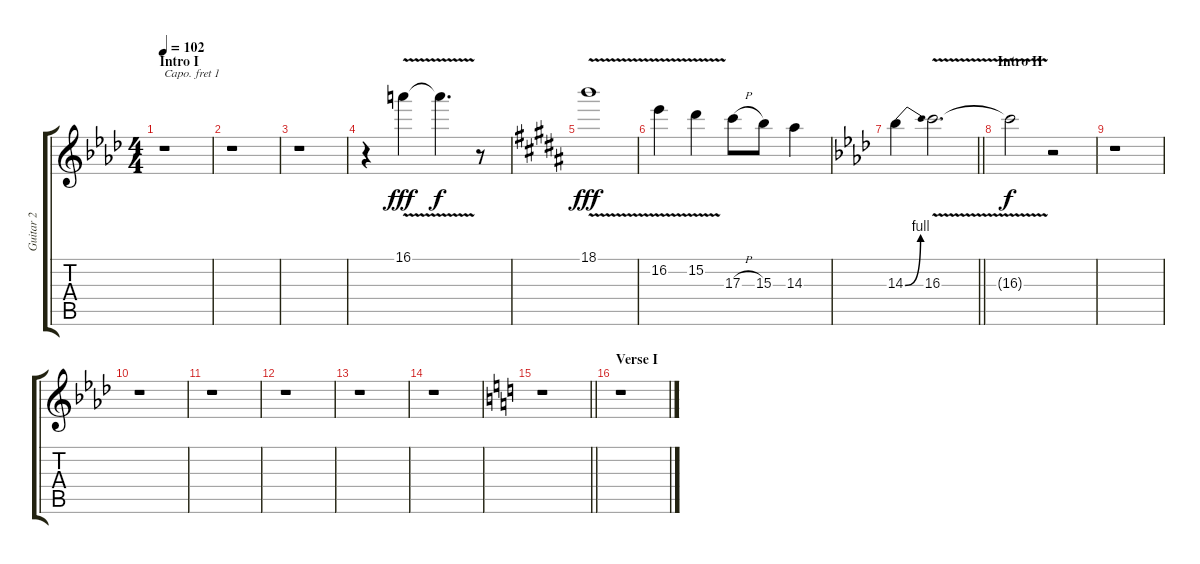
\track ("Guitar 2" "Guitar 2") {instrument distortionguitar}
\staff {score tabs}
\capo 1
\tuning (E4 B3 G3 D3 A2 E2) {hide}
\ts (4 4)
\section ("" "Intro I")
\tempo 102
\clef g2
\ks ab
r.1{dy fff instrument distortionguitar} |
r.1 |
r.1 |
r.4 16.1{v}.4 16.1{t}.4{d dy f} r.8 |
\ks b
18.1{v}.1{dy fff} |
16.2{v}.4 15.2{v}.4 17.3{h}.8 15.3.8 14.3.4 |
\barLineRight lightlight
\ks ab
14.3{be (bend 0 0 60 4)}.4 16.3{v}.2{d} |
\section ("" "Intro II")
16.3{t}.2{dy f} r.2 |
r.1 |
r.1 |
r.1 |
r.1 |
r.1 |
r.1 |
\barLineRight lightlight
\ks c
r.1 |
\section ("" "Verse I")
r.1
